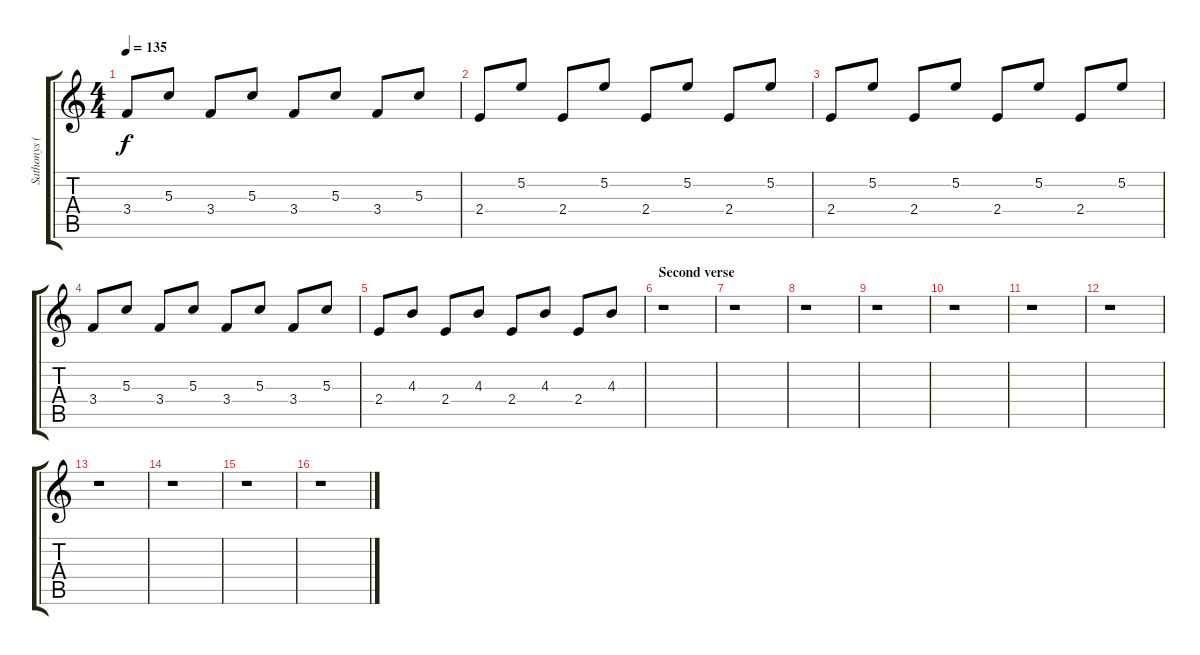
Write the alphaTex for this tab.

\track ("Sathonys (Extra)" "Sathonys (") {instrument overdrivenguitar}
\staff {score tabs}
\tuning (E4 B3 G3 D3 A2 E2) {hide}
\ts (4 4)
\tempo 135
\clef g2
\ks c
3.4.8{dy f} 5.3.8 3.4.8 5.3.8 3.4.8 5.3.8 3.4.8 5.3.8 |
2.4.8 5.2.8 2.4.8 5.2.8 2.4.8 5.2.8 2.4.8 5.2.8 |
2.4.8 5.2.8 2.4.8 5.2.8 2.4.8 5.2.8 2.4.8 5.2.8 |
3.4.8 5.3.8 3.4.8 5.3.8 3.4.8 5.3.8 3.4.8 5.3.8 |
2.4.8 4.3.8 2.4.8 4.3.8 2.4.8 4.3.8 2.4.8 4.3.8 |
\section ("" "Second verse")
r.1 |
r.1 |
r.1 |
r.1 |
r.1 |
r.1 |
r.1 |
r.1 |
r.1 |
r.1 |
r.1
